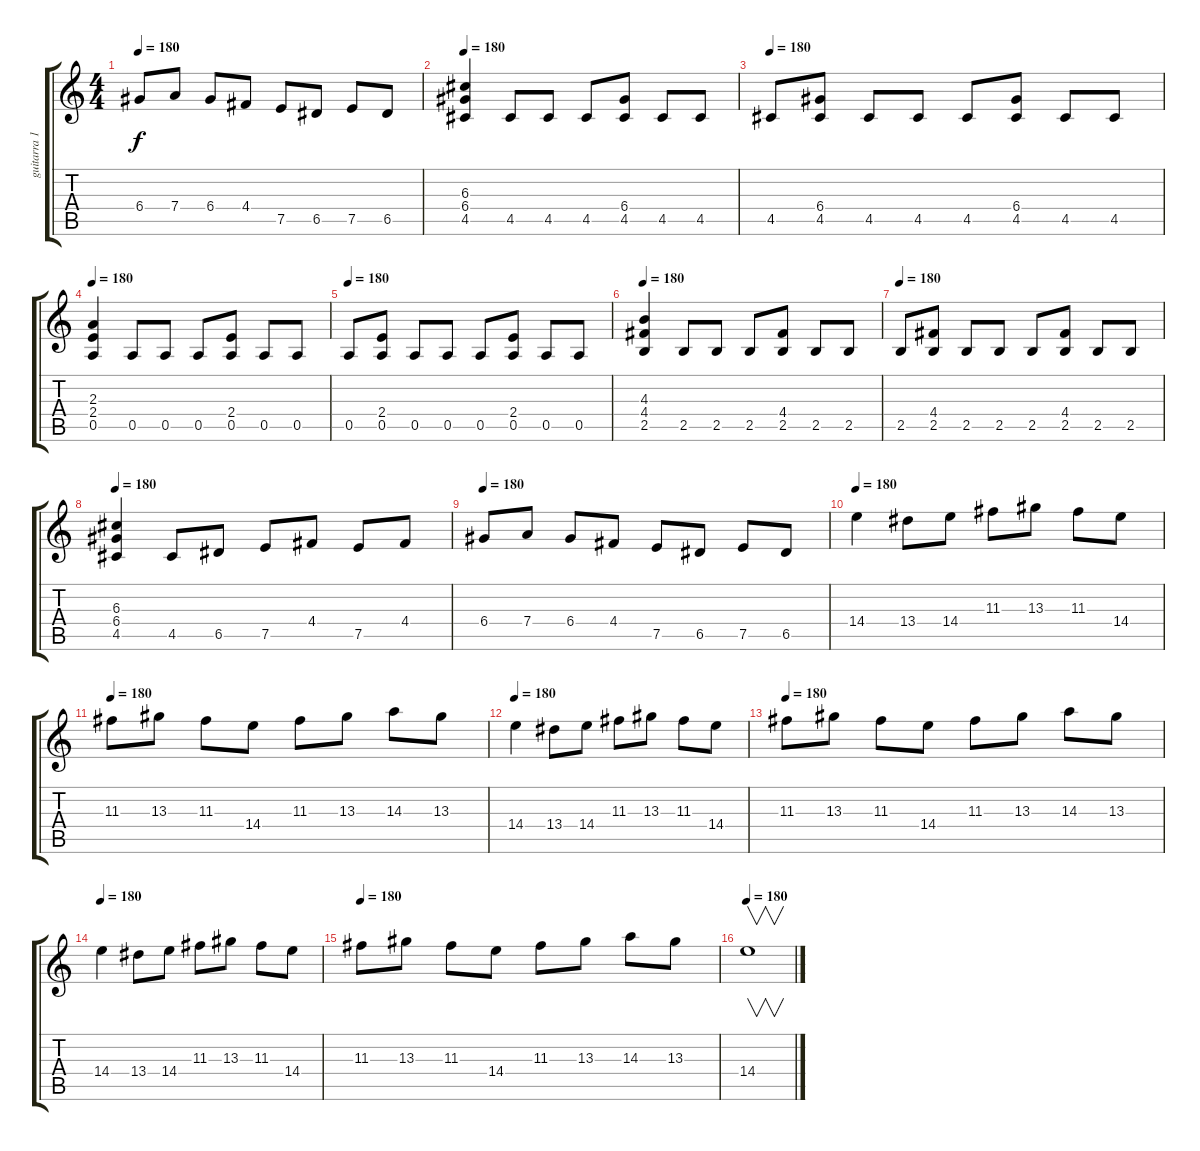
\track ("guitarra 1" "guitarra 1") {instrument distortionguitar}
\staff {score tabs}
\tuning (E4 B3 G3 D3 A2 E2) {hide}
\ts (4 4)
\tempo 180
\clef g2
\ks c
6.4.8{dy f} 7.4.8 6.4.8 4.4.8 7.5.8 6.5.8 7.5.8 6.5.8 |
\tempo 180
(6.3 6.4 4.5).4 4.5.8 4.5.8 4.5.8 (6.4 4.5).8 4.5.8 4.5.8 |
\tempo 180
4.5.8 (6.4 4.5).8 4.5.8 4.5.8 4.5.8 (6.4 4.5).8 4.5.8 4.5.8 |
\tempo 180
(2.3 2.4 0.5).4 0.5.8 0.5.8 0.5.8 (2.4 0.5).8 0.5.8 0.5.8 |
\tempo 180
0.5.8 (2.4 0.5).8 0.5.8 0.5.8 0.5.8 (2.4 0.5).8 0.5.8 0.5.8 |
\tempo 180
(4.3 4.4 2.5).4 2.5.8 2.5.8 2.5.8 (4.4 2.5).8 2.5.8 2.5.8 |
\tempo 180
2.5.8 (4.4 2.5).8 2.5.8 2.5.8 2.5.8 (4.4 2.5).8 2.5.8 2.5.8 |
\tempo 180
(6.3 6.4 4.5).4 4.5.8 6.5.8 7.5.8 4.4.8 7.5.8 4.4.8 |
\tempo 180
6.4.8 7.4.8 6.4.8 4.4.8 7.5.8 6.5.8 7.5.8 6.5.8 |
\tempo 180
14.4.4 13.4.8 14.4.8 11.3.8 13.3.8 11.3.8 14.4.8 |
\tempo 180
11.3.8 13.3.8 11.3.8 14.4.8 11.3.8 13.3.8 14.3.8 13.3.8 |
\tempo 180
14.4.4 13.4.8 14.4.8 11.3.8 13.3.8 11.3.8 14.4.8 |
\tempo 180
11.3.8 13.3.8 11.3.8 14.4.8 11.3.8 13.3.8 14.3.8 13.3.8 |
\tempo 180
14.4.4 13.4.8 14.4.8 11.3.8 13.3.8 11.3.8 14.4.8 |
\tempo 180
11.3.8 13.3.8 11.3.8 14.4.8 11.3.8 13.3.8 14.3.8 13.3.8 |
\tempo 180
14.4.1{v}
